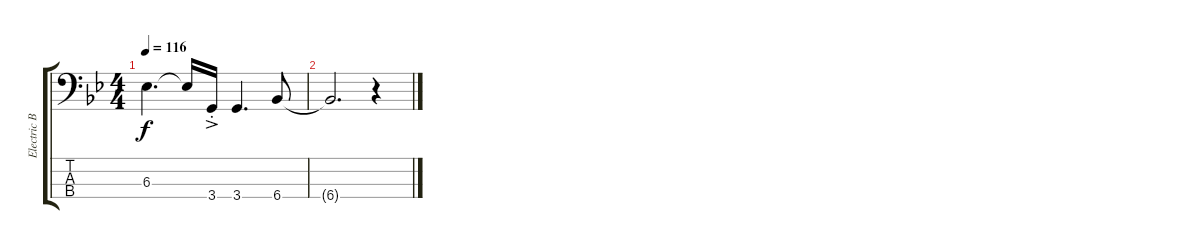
\track ("Electric Bass" "Electric B") {instrument electricbassfinger}
\staff {score tabs}
\tuning (G2 D2 A1 E1) {hide}
\ts (4 4)
\tempo 116
\clef f4
\ks bb
6.3.4{d dy f} 6.3{t}.16 3.4{ac st}.16 3.4.4{d} 6.4.8 |
6.4{t}.2{d} r.4
